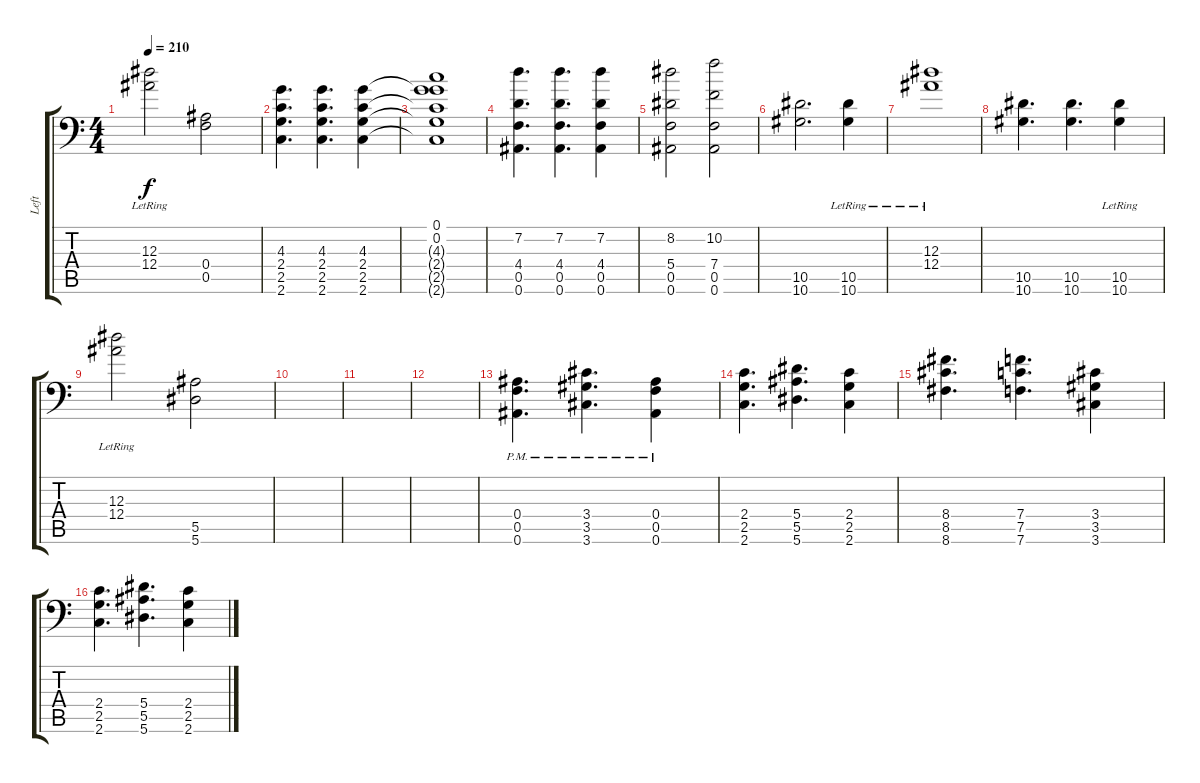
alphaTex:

\track ("Left" "Left") {instrument distortionguitar}
\staff {score tabs}
\tuning (C4 G3 Eb3 Bb2 F2 Bb1) {hide}
\ts (4 4)
\tempo 210
\clef f4
\ks c
(12.3{lr} 12.4{lr}).2{dy f} (0.4 0.5).2 |
(4.3 2.4 2.5 2.6).4{d} (4.3 2.4 2.5 2.6).4{d} (4.3 2.4 2.5 2.6).4 |
(0.1 0.2 4.3{t} 2.4{t} 2.5{t} 2.6{t}).1 |
(7.2 4.4 0.5 0.6).4{d} (7.2 4.4 0.5 0.6).4{d} (7.2 4.4 0.5 0.6).4 |
(8.2 5.4 0.5 0.6).2 (10.2 7.4 0.5 0.6).2 |
(10.5 10.6).2{d} (10.5{lr} 10.6{lr}).4 |
(12.3{lr} 12.4{lr}).1 |
(10.5 10.6).4{d} (10.5 10.6).4{d} (10.5{lr} 10.6{lr}).4 |
(12.3{lr} 12.4{lr}).2 (5.5 5.6).2 |
|
|
|
(0.4{pm} 0.5{pm} 0.6{pm}).4{d} (3.4{pm} 3.5{pm} 3.6{pm}).4{d} (0.4{pm} 0.5{pm} 0.6{pm}).4 |
(2.4 2.5 2.6).4{d} (5.4 5.5 5.6).4{d} (2.4 2.5 2.6).4 |
(8.4 8.5 8.6).4{d} (7.4 7.5 7.6).4{d} (3.4 3.5 3.6).4 |
(2.4 2.5 2.6).4{d} (5.4 5.5 5.6).4{d} (2.4 2.5 2.6).4
